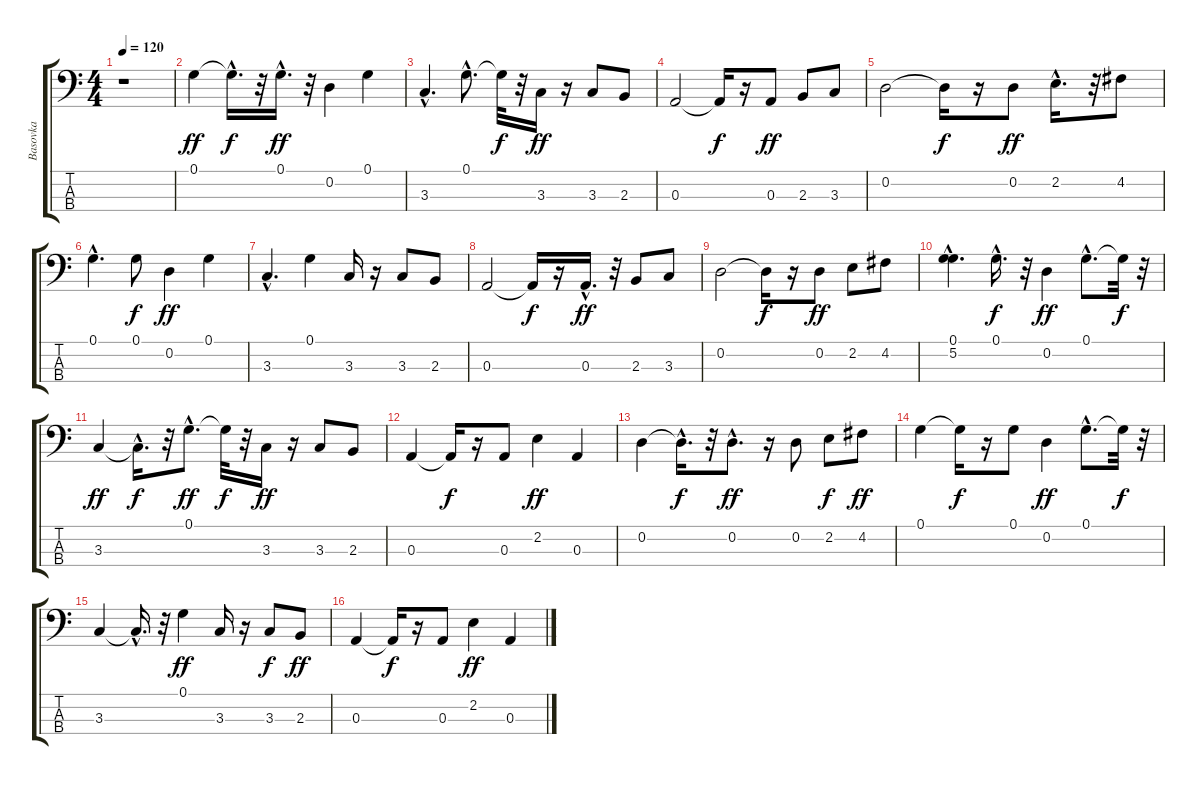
\track ("Basovka" "Basovka") {instrument electricbassfinger}
\staff {score tabs}
\tuning (G2 D2 A1 E1) {hide}
\ts (4 4)
\tempo 120
\clef f4
\ks c
r.1{dy ff instrument electricbassfinger} |
0.1.4 0.1{hac t}.16{d dy f} r.32 0.1{hac}.16{d dy ff} r.32 0.2.4 0.1.4 |
3.3{hac}.4{d} 0.1{hac}.8{d} 0.1{t}.32{dy f} r.32 3.3.16{dy ff} r.16 3.3.8 2.3.8 |
0.3.2 0.3{t}.16{dy f} r.16 0.3.8{dy ff} 2.3.8 3.3.8 |
0.2.2 0.2{t}.16{dy f} r.16 0.2.8{dy ff} 2.2{hac}.16{d} r.32 4.2.8 |
0.1{hac}.4{d} 0.1.8{dy f} 0.2.4{dy ff} 0.1.4 |
3.3{hac}.4{d} 0.1.4 3.3.16 r.16 3.3.8 2.3.8 |
0.3.2 0.3{t}.16{dy f} r.16 0.3{hac}.16{d dy ff} r.32 2.3.8 3.3.8 |
0.2.2 0.2{t}.16{dy f} r.16 0.2.8{dy ff} 2.2.8 4.2.8 |
(0.1{hac} 5.2{hac}).4{d} 0.1{hac}.16{d dy f} r.32 0.2.4{dy ff} 0.1{hac}.8{d} 0.1{t}.32{dy f} r.32 |
3.3.4{dy ff} 3.3{hac t}.16{d dy f} r.32 0.1{hac}.8{d dy ff} 0.1{t}.32{dy f} r.32 3.3.16{dy ff} r.16 3.3.8 2.3.8 |
0.3.4 0.3{t}.16{dy f} r.16 0.3.8 2.2.4{dy ff} 0.3.4 |
0.2.4 0.2{hac t}.16{d dy f} r.32 0.2{hac}.8{d dy ff} r.16 0.2.8 2.2.8{dy f} 4.2.8{dy ff} |
0.1.4 0.1{t}.16{dy f} r.16 0.1.8 0.2.4{dy ff} 0.1{hac}.8{d} 0.1{t}.32{dy f} r.32 |
3.3.4 3.3{hac t}.16{d} r.32 0.1.4{dy ff} 3.3.16 r.16 3.3.8{dy f} 2.3.8{dy ff} |
0.3.4 0.3{t}.16{dy f} r.16 0.3.8 2.2.4{dy ff} 0.3.4
